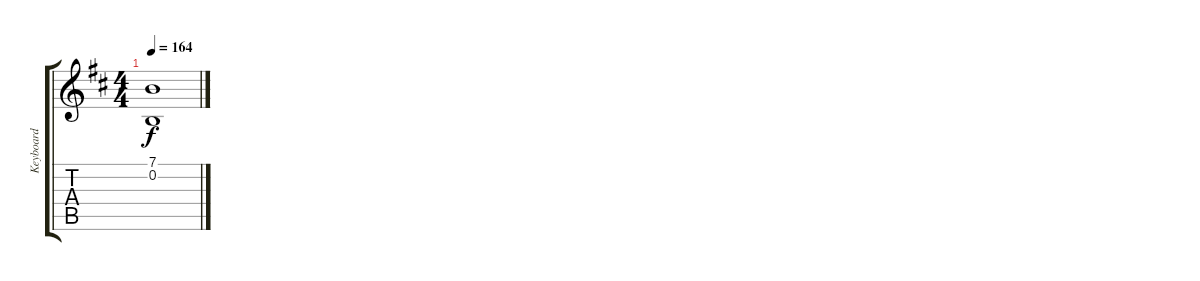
\track ("Keyboard" "Keyboard") {instrument acousticgrandpiano}
\staff {score tabs}
\tuning (E4 B3 G3 D3 A2 E2) {hide}
\ts (4 4)
\tempo 164
\clef g2
\ks d
(7.1 0.2).1{dy f}
